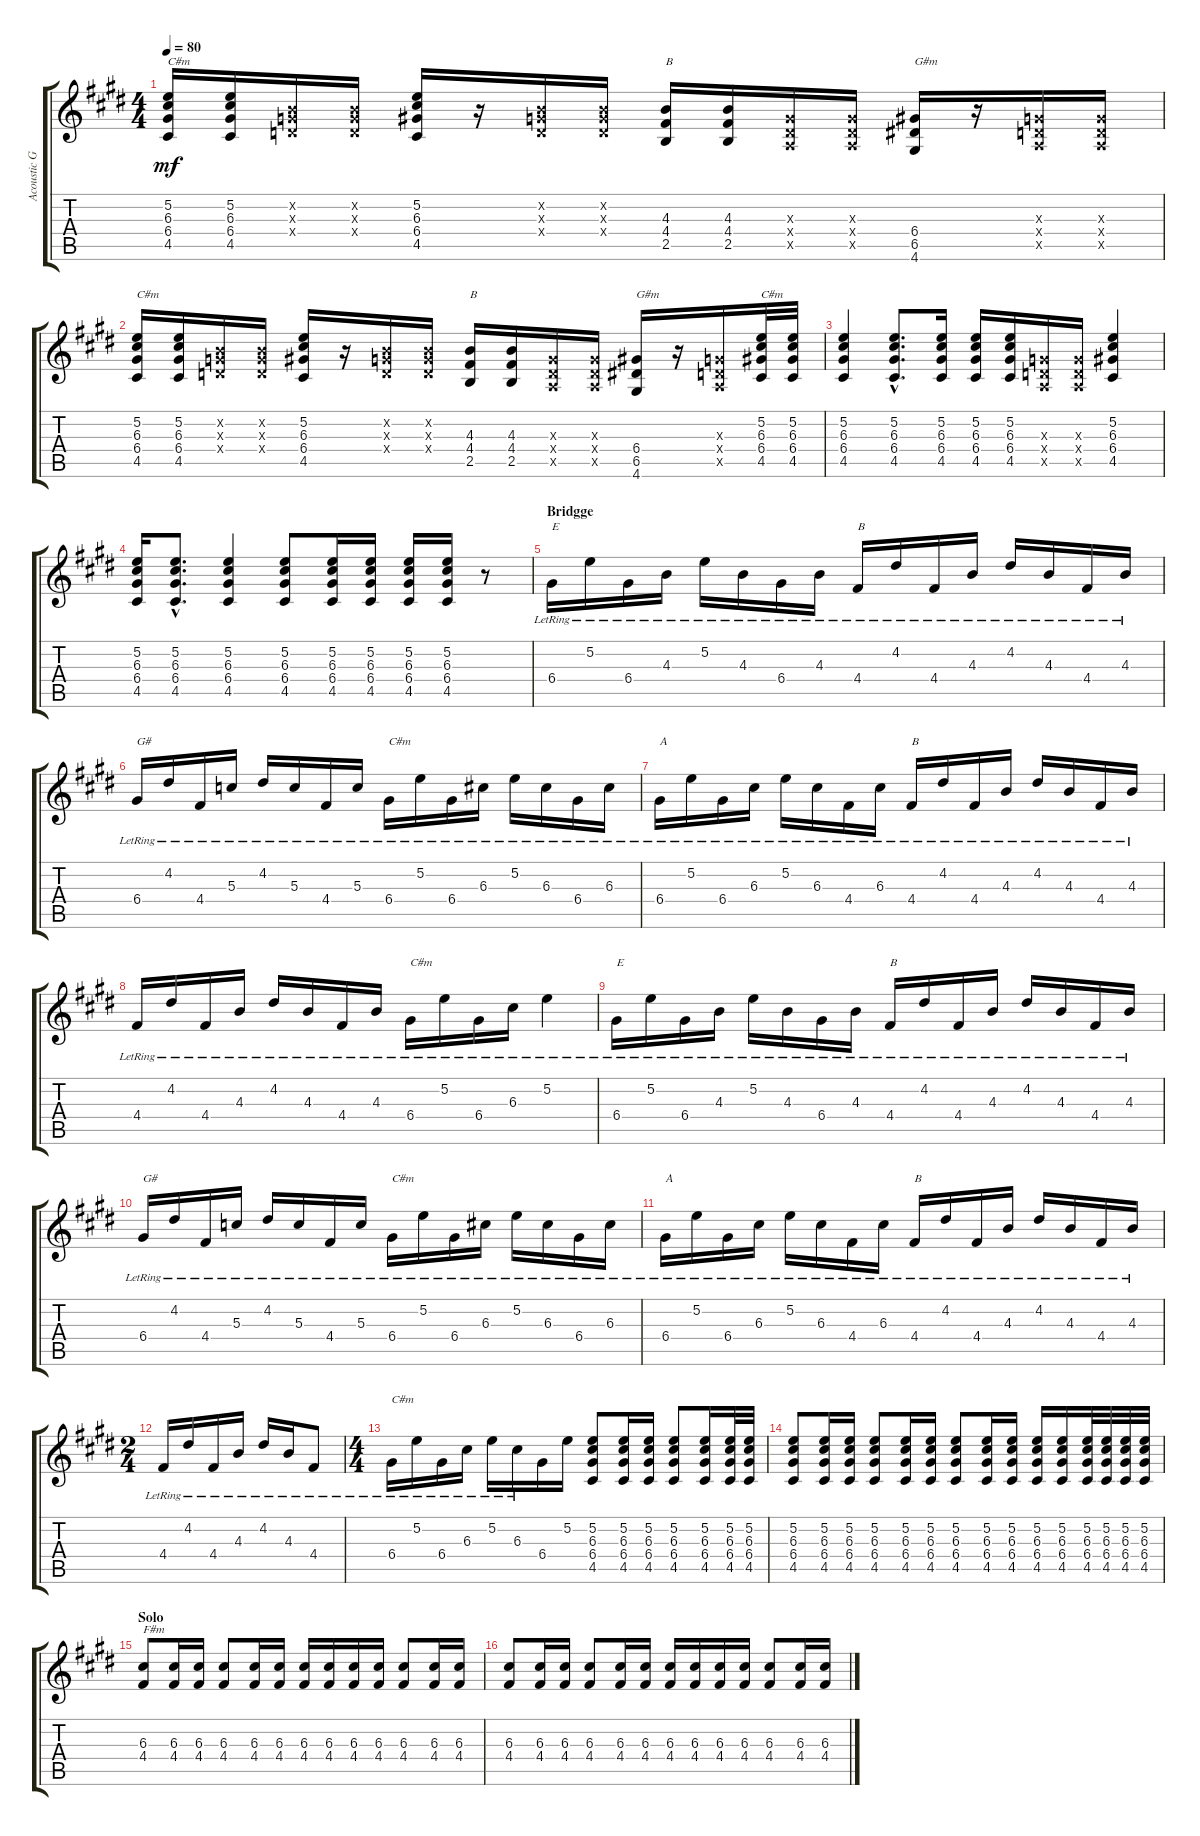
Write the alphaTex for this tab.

\track ("Acoustic Guitar 1" "Acoustic G") {instrument acousticguitarsteel}
\staff {score tabs}
\tuning (E4 B3 G3 D3 A2 E2) {hide}
\ts (4 4)
\tempo 80
\clef g2
\ks c#minor
(5.2 6.3 6.4 4.5).16{txt "C#m" dy mf} (5.2 6.3 6.4 4.5).16 (0.2{x} 0.3{x} 0.4{x}).16 (0.2{x} 0.3{x} 0.4{x}).16 (5.2 6.3 6.4 4.5).16 r.16 (0.2{x} 0.3{x} 0.4{x}).16 (0.2{x} 0.3{x} 0.4{x}).16 (4.3 4.4 2.5).16{txt "B"} (4.3 4.4 2.5).16 (0.3{x} 0.4{x} 0.5{x}).16 (0.3{x} 0.4{x} 0.5{x}).16 (6.4 6.5 4.6).16{txt "G#m"} r.16 (0.3{x} 0.4{x} 0.5{x}).16 (0.3{x} 0.4{x} 0.5{x}).16 |
(5.2 6.3 6.4 4.5).16{txt "C#m"} (5.2 6.3 6.4 4.5).16 (0.2{x} 0.3{x} 0.4{x}).16 (0.2{x} 0.3{x} 0.4{x}).16 (5.2 6.3 6.4 4.5).16 r.16 (0.2{x} 0.3{x} 0.4{x}).16 (0.2{x} 0.3{x} 0.4{x}).16 (4.3 4.4 2.5).16{txt "B"} (4.3 4.4 2.5).16 (0.3{x} 0.4{x} 0.5{x}).16 (0.3{x} 0.4{x} 0.5{x}).16 (6.4 6.5 4.6).16{txt "G#m"} r.16 (0.3{x} 0.4{x} 0.5{x}).16 (5.2 6.3 6.4 4.5).32{txt "C#m"} (5.2 6.3 6.4 4.5).32 |
(5.2 6.3 6.4 4.5).4 (5.2{hac} 6.3{hac} 6.4{hac} 4.5{hac}).8{d} (5.2 6.3 6.4 4.5).16 (5.2 6.3 6.4 4.5).16 (5.2 6.3 6.4 4.5).16 (0.3{x} 0.4{x} 0.5{x}).16 (0.3{x} 0.4{x} 0.5{x}).16 (5.2 6.3 6.4 4.5).4 |
(5.2 6.3 6.4 4.5).16 (5.2{hac} 6.3{hac} 6.4{hac} 4.5{hac}).8{d} (5.2 6.3 6.4 4.5).4 (5.2 6.3 6.4 4.5).8 (5.2 6.3 6.4 4.5).16 (5.2 6.3 6.4 4.5).16 (5.2 6.3 6.4 4.5).16 (5.2 6.3 6.4 4.5).16 r.8 |
\section ("" "Bridgge")
6.4{lr}.16{txt "E"} 5.2{lr}.16 6.4{lr}.16 4.3{lr}.16 5.2{lr}.16 4.3{lr}.16 6.4{lr}.16 4.3{lr}.16 4.4{lr}.16{txt "B"} 4.2{lr}.16 4.4{lr}.16 4.3{lr}.16 4.2{lr}.16 4.3{lr}.16 4.4{lr}.16 4.3{lr}.16 |
6.4{lr}.16{txt "G#"} 4.2{lr}.16 4.4{lr}.16 5.3{lr}.16 4.2{lr}.16 5.3{lr}.16 4.4{lr}.16 5.3{lr}.16 6.4{lr}.16{txt "C#m"} 5.2{lr}.16 6.4{lr}.16 6.3{lr}.16 5.2{lr}.16 6.3{lr}.16 6.4{lr}.16 6.3{lr}.16 |
6.4{lr}.16{txt "A"} 5.2{lr}.16 6.4{lr}.16 6.3{lr}.16 5.2{lr}.16 6.3{lr}.16 4.4{lr}.16 6.3{lr}.16 4.4{lr}.16{txt "B"} 4.2{lr}.16 4.4{lr}.16 4.3{lr}.16 4.2{lr}.16 4.3{lr}.16 4.4{lr}.16 4.3{lr}.16 |
4.4{lr}.16 4.2{lr}.16 4.4{lr}.16 4.3{lr}.16 4.2{lr}.16 4.3{lr}.16 4.4{lr}.16 4.3{lr}.16 6.4{lr}.16{txt "C#m"} 5.2{lr}.16 6.4{lr}.16 6.3{lr}.16 5.2{lr}.4 |
6.4{lr}.16{txt "E"} 5.2{lr}.16 6.4{lr}.16 4.3{lr}.16 5.2{lr}.16 4.3{lr}.16 6.4{lr}.16 4.3{lr}.16 4.4{lr}.16{txt "B"} 4.2{lr}.16 4.4{lr}.16 4.3{lr}.16 4.2{lr}.16 4.3{lr}.16 4.4{lr}.16 4.3{lr}.16 |
6.4{lr}.16{txt "G#"} 4.2{lr}.16 4.4{lr}.16 5.3{lr}.16 4.2{lr}.16 5.3{lr}.16 4.4{lr}.16 5.3{lr}.16 6.4{lr}.16{txt "C#m"} 5.2{lr}.16 6.4{lr}.16 6.3{lr}.16 5.2{lr}.16 6.3{lr}.16 6.4{lr}.16 6.3{lr}.16 |
6.4{lr}.16{txt "A"} 5.2{lr}.16 6.4{lr}.16 6.3{lr}.16 5.2{lr}.16 6.3{lr}.16 4.4{lr}.16 6.3{lr}.16 4.4{lr}.16{txt "B"} 4.2{lr}.16 4.4{lr}.16 4.3{lr}.16 4.2{lr}.16 4.3{lr}.16 4.4{lr}.16 4.3{lr}.16 |
\ts (2 4)
4.4{lr}.16 4.2{lr}.16 4.4{lr}.16 4.3{lr}.16 4.2{lr}.16 4.3{lr}.16 4.4{lr}.8 |
\ts (4 4)
6.4{lr}.16{txt "C#m"} 5.2{lr}.16 6.4{lr}.16 6.3{lr}.16 5.2{lr}.16 6.3{lr}.16 6.4.16 5.2.16 (5.2 6.3 6.4 4.5).8 (5.2 6.3 6.4 4.5).16 (5.2 6.3 6.4 4.5).16 (5.2 6.3 6.4 4.5).8 (5.2 6.3 6.4 4.5).16 (5.2 6.3 6.4 4.5).32 (5.2 6.3 6.4 4.5).32 |
(5.2 6.3 6.4 4.5).8 (5.2 6.3 6.4 4.5).16 (5.2 6.3 6.4 4.5).16 (5.2 6.3 6.4 4.5).8 (5.2 6.3 6.4 4.5).16 (5.2 6.3 6.4 4.5).16 (5.2 6.3 6.4 4.5).8 (5.2 6.3 6.4 4.5).16 (5.2 6.3 6.4 4.5).16 (5.2 6.3 6.4 4.5).16 (5.2 6.3 6.4 4.5).16 (5.2 6.3 6.4 4.5).32 (5.2 6.3 6.4 4.5).32 (5.2 6.3 6.4 4.5).32 (5.2 6.3 6.4 4.5).32 |
\section ("" "Solo")
(6.3 4.4).8{txt "F#m"} (6.3 4.4).16 (6.3 4.4).16 (6.3 4.4).8 (6.3 4.4).16 (6.3 4.4).16 (6.3 4.4).16 (6.3 4.4).16 (6.3 4.4).16 (6.3 4.4).16 (6.3 4.4).8 (6.3 4.4).16 (6.3 4.4).16 |
(6.3 4.4).8 (6.3 4.4).16 (6.3 4.4).16 (6.3 4.4).8 (6.3 4.4).16 (6.3 4.4).16 (6.3 4.4).16 (6.3 4.4).16 (6.3 4.4).16 (6.3 4.4).16 (6.3 4.4).8 (6.3 4.4).16 (6.3 4.4).16
